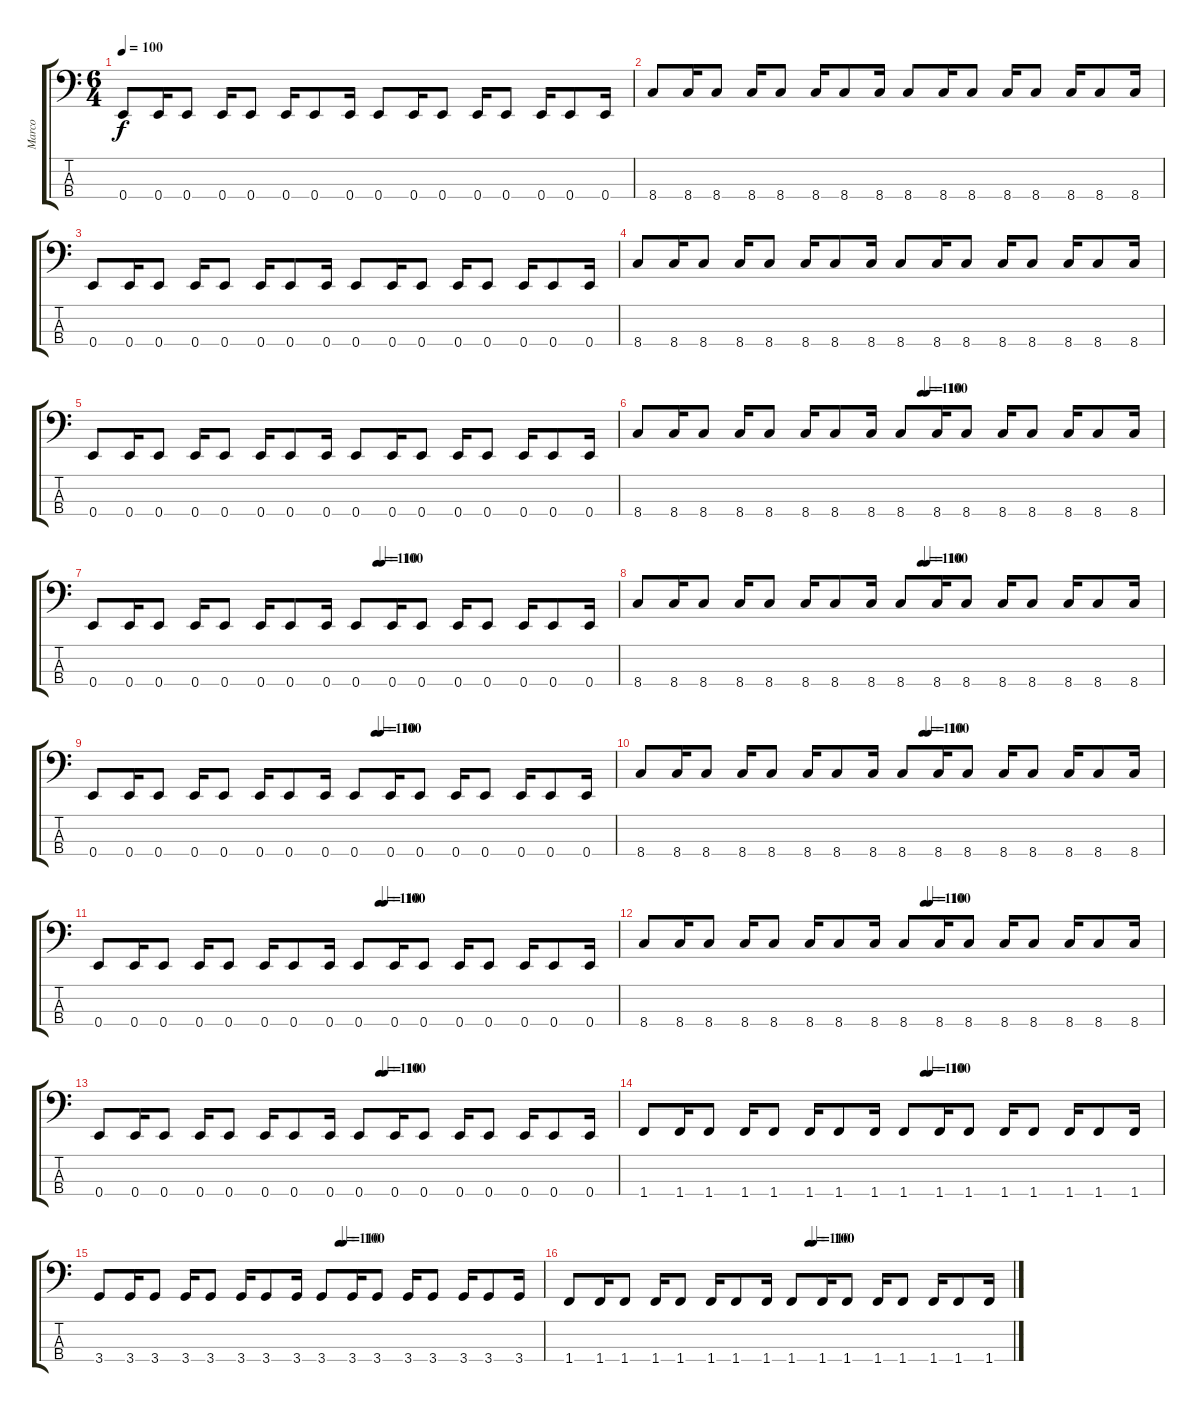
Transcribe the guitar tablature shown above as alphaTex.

\track ("Marco" "Marco") {instrument acousticbass}
\staff {score tabs}
\tuning (G2 D2 A1 E1) {hide}
\ts (6 4)
\tempo 100
\clef f4
\ks c
0.4.8{dy f instrument acousticbass} 0.4.16 0.4.8 0.4.16 0.4.8 0.4.16 0.4.8 0.4.16 0.4.8 0.4.16 0.4.8 0.4.16 0.4.8 0.4.16 0.4.8 0.4.16 |
8.4.8 8.4.16 8.4.8 8.4.16 8.4.8 8.4.16 8.4.8 8.4.16 8.4.8 8.4.16 8.4.8 8.4.16 8.4.8 8.4.16 8.4.8 8.4.16 |
0.4.8 0.4.16 0.4.8 0.4.16 0.4.8 0.4.16 0.4.8 0.4.16 0.4.8 0.4.16 0.4.8 0.4.16 0.4.8 0.4.16 0.4.8 0.4.16 |
8.4.8 8.4.16 8.4.8 8.4.16 8.4.8 8.4.16 8.4.8 8.4.16 8.4.8 8.4.16 8.4.8 8.4.16 8.4.8 8.4.16 8.4.8 8.4.16 |
0.4.8 0.4.16 0.4.8 0.4.16 0.4.8 0.4.16 0.4.8 0.4.16 0.4.8 0.4.16 0.4.8 0.4.16 0.4.8 0.4.16 0.4.8 0.4.16 |
\tempo (110 0.5416666666666666)
\tempo (100 0.5520833333333334)
8.4.8 8.4.16 8.4.8 8.4.16 8.4.8 8.4.16 8.4.8 8.4.16 8.4.8 8.4.16 8.4.8 8.4.16 8.4.8 8.4.16 8.4.8 8.4.16 |
\tempo (110 0.5416666666666666)
\tempo (100 0.5520833333333334)
0.4.8 0.4.16 0.4.8 0.4.16 0.4.8 0.4.16 0.4.8 0.4.16 0.4.8 0.4.16 0.4.8 0.4.16 0.4.8 0.4.16 0.4.8 0.4.16 |
\tempo (110 0.5416666666666666)
\tempo (100 0.5520833333333334)
8.4.8 8.4.16 8.4.8 8.4.16 8.4.8 8.4.16 8.4.8 8.4.16 8.4.8 8.4.16 8.4.8 8.4.16 8.4.8 8.4.16 8.4.8 8.4.16 |
\tempo (110 0.5416666666666666)
\tempo (100 0.5520833333333334)
0.4.8 0.4.16 0.4.8 0.4.16 0.4.8 0.4.16 0.4.8 0.4.16 0.4.8 0.4.16 0.4.8 0.4.16 0.4.8 0.4.16 0.4.8 0.4.16 |
\tempo (110 0.5416666666666666)
\tempo (100 0.5520833333333334)
8.4.8 8.4.16 8.4.8 8.4.16 8.4.8 8.4.16 8.4.8 8.4.16 8.4.8 8.4.16 8.4.8 8.4.16 8.4.8 8.4.16 8.4.8 8.4.16 |
\tempo (110 0.5416666666666666)
\tempo (100 0.5520833333333334)
0.4.8 0.4.16 0.4.8 0.4.16 0.4.8 0.4.16 0.4.8 0.4.16 0.4.8 0.4.16 0.4.8 0.4.16 0.4.8 0.4.16 0.4.8 0.4.16 |
\tempo (110 0.5416666666666666)
\tempo (100 0.5520833333333334)
8.4.8 8.4.16 8.4.8 8.4.16 8.4.8 8.4.16 8.4.8 8.4.16 8.4.8 8.4.16 8.4.8 8.4.16 8.4.8 8.4.16 8.4.8 8.4.16 |
\tempo (110 0.5416666666666666)
\tempo (100 0.5520833333333334)
0.4.8 0.4.16 0.4.8 0.4.16 0.4.8 0.4.16 0.4.8 0.4.16 0.4.8 0.4.16 0.4.8 0.4.16 0.4.8 0.4.16 0.4.8 0.4.16 |
\tempo (110 0.5416666666666666)
\tempo (100 0.5520833333333334)
1.4.8 1.4.16 1.4.8 1.4.16 1.4.8 1.4.16 1.4.8 1.4.16 1.4.8 1.4.16 1.4.8 1.4.16 1.4.8 1.4.16 1.4.8 1.4.16 |
\tempo (110 0.5416666666666666)
\tempo (100 0.5520833333333334)
3.4.8 3.4.16 3.4.8 3.4.16 3.4.8 3.4.16 3.4.8 3.4.16 3.4.8 3.4.16 3.4.8 3.4.16 3.4.8 3.4.16 3.4.8 3.4.16 |
\tempo (110 0.5416666666666666)
\tempo (100 0.5520833333333334)
1.4.8 1.4.16 1.4.8 1.4.16 1.4.8 1.4.16 1.4.8 1.4.16 1.4.8 1.4.16 1.4.8 1.4.16 1.4.8 1.4.16 1.4.8 1.4.16
